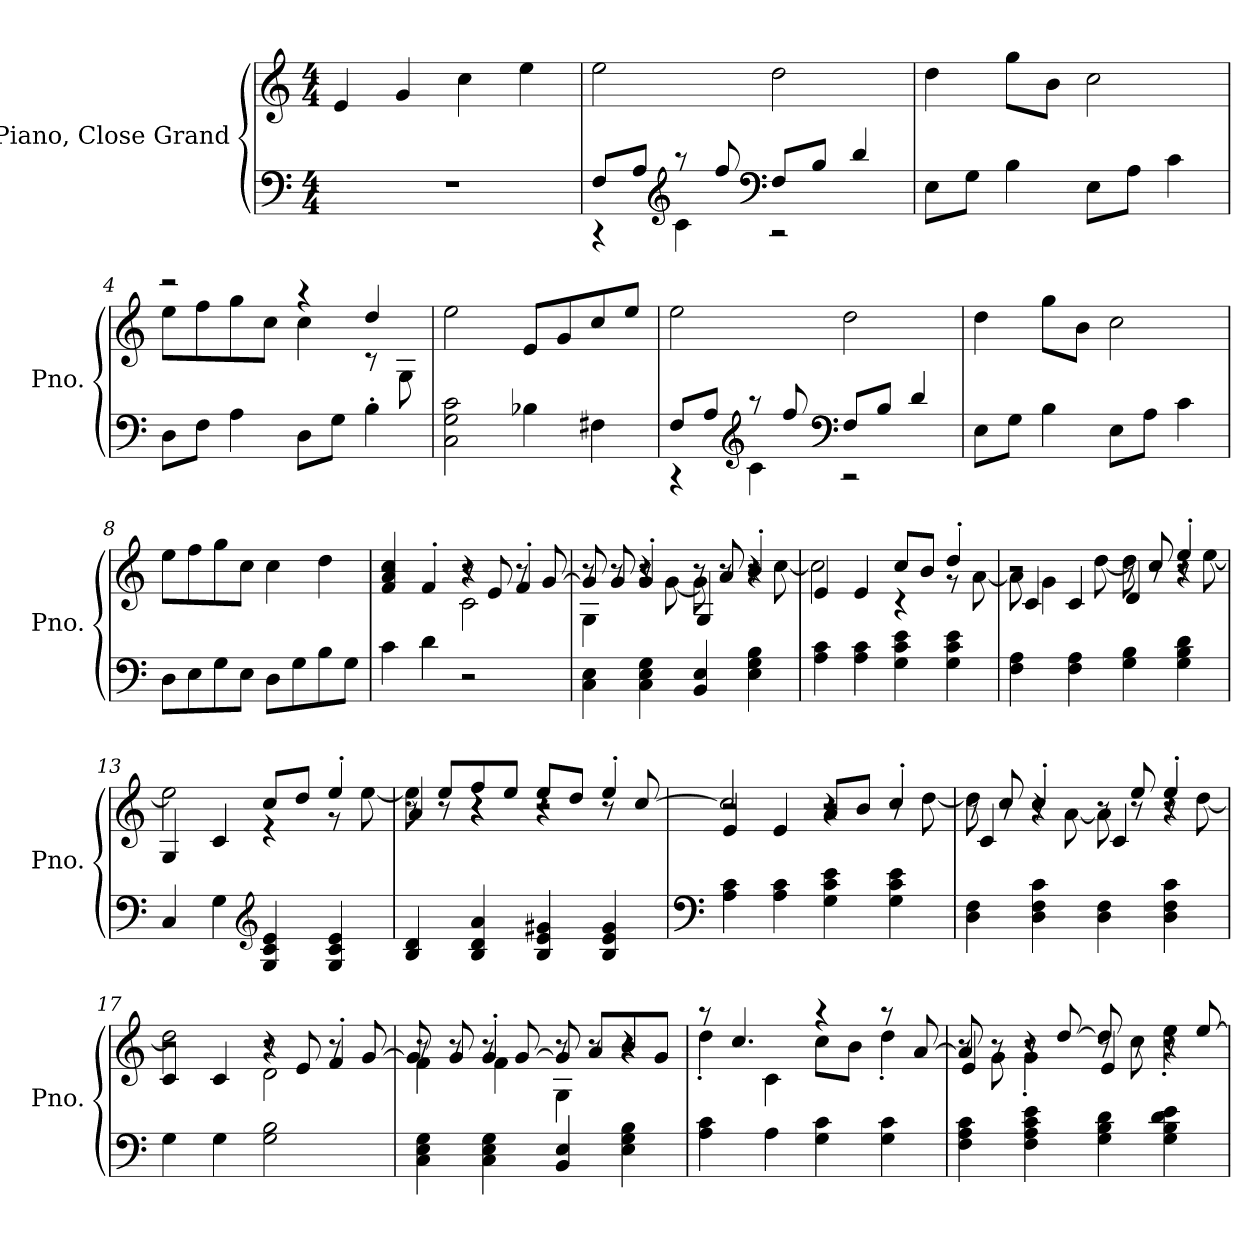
**kern	**kern
*part1	*part1
*staff2	*staff1
*I"Piano, Close Grand	*
*I'Pno.	*
*clefF4	*clefG2
*k[]	*k[]
*M4/4	*M4/4
*MM90	*MM90
=1	=1
1r	4e/
.	4g/
.	4cc\
.	4ee\
=2	=2
*^	*
8F/L	4r	2ee\
8A/J	.	.
*clefG2	*	*
8r	4c\	.
8ff/	.	.
*clefF4	*	*
8F/L	2r	2dd\
8B/J	.	.
4d/	.	.
*v	*v	*
=3	=3
8E\L	4dd\
8G\J	.
4B\	8gg\L
.	8b\J
8E\L	2cc\
8A\J	.
4c\	.
=4	=4
*	*^
8D\L	2r	8ee\L
8F\J	.	8ff\
4A\	.	8gg\
.	.	8cc\J
8D\L	4r	4cc\
8G\J	.	.
4B'\	4dd/	8r
.	.	8G\
*	*v	*v
=5	=5
2C\ 2G\ 2c\	2ee\
4B-X\	8e/L
.	8g/
4F#X\	8cc/
.	8ee/J
!!LO:LB:g=z
=6	=6
*^	*
8F/L	4r	2ee\
8A/J	.	.
*clefG2	*	*
8r	4c\	.
8ff/	.	.
*clefF4	*	*
8F/L	2r	2dd\
8B/J	.	.
4d/	.	.
*v	*v	*
=7	=7
8E\L	4dd\
8G\J	.
4B\	8gg\L
.	8b\J
8E\L	2cc\
8A\J	.
4c\	.
=8	=8
8D\L	8ee\L
8E\	8ff\
8G\	8gg\
8E\J	8cc\J
8D\L	4cc\
8G\	.
8B\	4dd\
8G\J	.
=9	=9
*	*^
*	*	*^
4c\	4f/ 4a/ 4cc/	2r	2r
4d\	4f'/	.	.
2r	8r	2c\	4r
.	8e/	.	.
.	4f'/	.	8r
.	.	.	[8g/
!!LO:LB:g=z	!!	!!
=10	=10	=10	=10
4C\ 4E\	8r	4G\	8g/]
.	8g/	.	8r
4C\ 4E\ 4G\	4g'/	8r	4r
.	.	[8g\	.
4BB/ 4E/	8r	8g\]	4G/
.	8a/	8r	.
4E\ 4G\ 4B\	4b'/	8r	4r
.	.	[8cc\	.
*	*	*v	*v
=11	=11	=11
4A\ 4c\	4e/	2cc\]
4A\ 4c\	4e/	.
4G\ 4c\ 4e\	8cc/L	4r
.	8b/J	.
4G\ 4c\ 4e\	4dd'/	8r
.	.	[8a\
=12	=12	=12
*	*	*^
4F\ 4A\	2r	8a\]	4c/
.	.	4g\	.
4F\ 4A\	.	.	4c/
.	.	[8dd\	.
4G\ 4B\	8r	8dd\]	4d/
.	8cc/	8r	.
4G\ 4B\ 4d\	4ee'/	8r	4r
.	.	[8ee\	.
*	*	*v	*v
=13	=13	=13
4C/	4G/	2ee\]
4G\	4c/	.
*clefG2	*	*
4G/ 4c/ 4e/	8cc/L	4r
.	8dd/J	.
4G/ 4c/ 4e/	4ee'/	8r
.	.	[8ee\
!!LO:LB:g=z
=14	=14	=14
*	*	*^
4B/ 4d/	8r	8ee\]	4a/
.	8ee/L	8r	.
4B/ 4d/ 4a/	8ff/	4r	4r
.	8ee/J	.	.
4B/ 4e/ 4g#X/	8ee/L	2r	4r
.	8dd/J	.	.
4B/ 4e/ 4g#/	4ee'/	.	8r
.	.	.	[8cc/
=15	=15	=15	=15
*clefF4	*	*	*
4A\ 4c\	4e/	2r	2cc/]
4A\ 4c\	4e/	.	.
4G\ 4c\ 4e\	8a/L	4r	2r
.	8b/J	.	.
4G\ 4c\ 4e\	4cc'/	8r	.
.	.	[8dd\	.
=16	=16	=16	=16
4D\ 4F\	8r	8dd\]	4c/
.	8cc/	8r	.
4D\ 4F\ 4c\	4cc'/	8r	4r
.	.	[8a\	.
4D\ 4F\	8r	8a\]	4c/
.	8ee/	8r	.
4D\ 4F\ 4c\	4ee'/	8r	4r
.	.	[8dd\	.
=17	=17	=17	=17
4G\	4c/	2dd\]	2r
4G\	4c/	.	.
2G\ 2B\	8r	2d\	4r
.	8e/	.	.
.	4f'/	.	8r
.	.	.	[8g/
!!LO:LB:g=z	!!	!!
=18	=18	=18	=18
4C\ 4E\ 4G\	8r	4f\	8g/]
.	8g/	.	8r
4C\ 4E\ 4G\	4g'/	4f\	8r
.	.	.	[8g/
4BB/ 4E/	8r	4G\	8g/]
.	8a/L	.	8r
4E\ 4G\ 4B\	8b/	4r	4r
.	8g/J	.	.
*	*	*v	*v
=19	=19	=19
4A\ 4c\	8r	4dd'\
.	4.cc/	.
4A\	.	4c\
4G\ 4c\	4r	8cc\L
.	.	8b\J
4G\ 4c\	8r	4dd'\
.	[8a/	.
=20	=20	=20
*	*	*^
4F\ 4A\ 4c\	8a/]	8r	4e/
.	8r	8g\	.
4F\ 4A\ 4c\ 4e\	8r	4g'\	4r
.	[8dd/	.	.
4G\ 4B\ 4d\	8dd/]	8r	4e/
.	8r	8cc\	.
4G\ 4B\ 4d\ 4e\	8r	4ee'\	4r
.	[8ee/	.	.
*	*v	*v	*v
=	=
*-	*-
